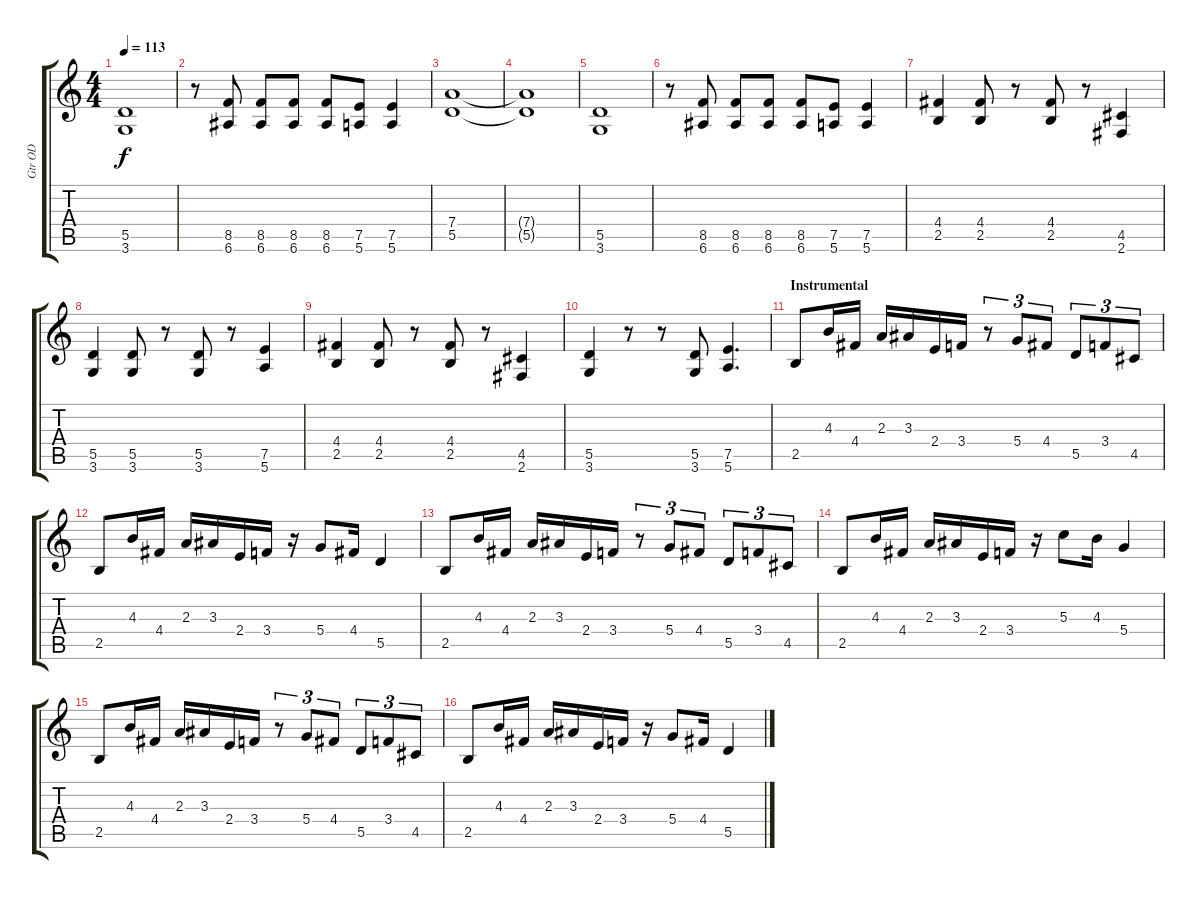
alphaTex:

\track ("Gtr OD" "Gtr OD") {instrument overdrivenguitar}
\staff {score tabs}
\tuning (E4 B3 G3 D3 A2 E2) {hide}
\ts (4 4)
\tempo 113
\clef g2
\ks c
(5.5 3.6).1{dy f} |
r.8 (8.5 6.6).8 (8.5 6.6).8 (8.5 6.6).8 (8.5 6.6).8 (7.5 5.6).8 (7.5 5.6).4 |
(7.4 5.5).1 |
(7.4{t} 5.5{t}).1 |
(5.5 3.6).1 |
r.8 (8.5 6.6).8 (8.5 6.6).8 (8.5 6.6).8 (8.5 6.6).8 (7.5 5.6).8 (7.5 5.6).4 |
(4.4 2.5).4 (4.4 2.5).8 r.8 (4.4 2.5).8 r.8 (4.5 2.6).4 |
(5.5 3.6).4 (5.5 3.6).8 r.8 (5.5 3.6).8 r.8 (7.5 5.6).4 |
(4.4 2.5).4 (4.4 2.5).8 r.8 (4.4 2.5).8 r.8 (4.5 2.6).4 |
(5.5 3.6).4 r.8 r.8 (5.5 3.6).8 (7.5 5.6).4{d} |
\section ("" "Instrumental")
2.5.8 4.3.16 4.4.16 2.3.16 3.3.16 2.4.16 3.4.16 r.8{tu (3 2)} 5.4.8{tu (3 2)} 4.4.8{tu (3 2)} 5.5.8{tu (3 2)} 3.4.8{tu (3 2)} 4.5.8{tu (3 2)} |
2.5.8 4.3.16 4.4.16 2.3.16 3.3.16 2.4.16 3.4.16 r.16 5.4.8 4.4.16 5.5.4 |
2.5.8 4.3.16 4.4.16 2.3.16 3.3.16 2.4.16 3.4.16 r.8{tu (3 2)} 5.4.8{tu (3 2)} 4.4.8{tu (3 2)} 5.5.8{tu (3 2)} 3.4.8{tu (3 2)} 4.5.8{tu (3 2)} |
2.5.8 4.3.16 4.4.16 2.3.16 3.3.16 2.4.16 3.4.16 r.16 5.3.8 4.3.16 5.4.4 |
2.5.8 4.3.16 4.4.16 2.3.16 3.3.16 2.4.16 3.4.16 r.8{tu (3 2)} 5.4.8{tu (3 2)} 4.4.8{tu (3 2)} 5.5.8{tu (3 2)} 3.4.8{tu (3 2)} 4.5.8{tu (3 2)} |
2.5.8 4.3.16 4.4.16 2.3.16 3.3.16 2.4.16 3.4.16 r.16 5.4.8 4.4.16 5.5.4
